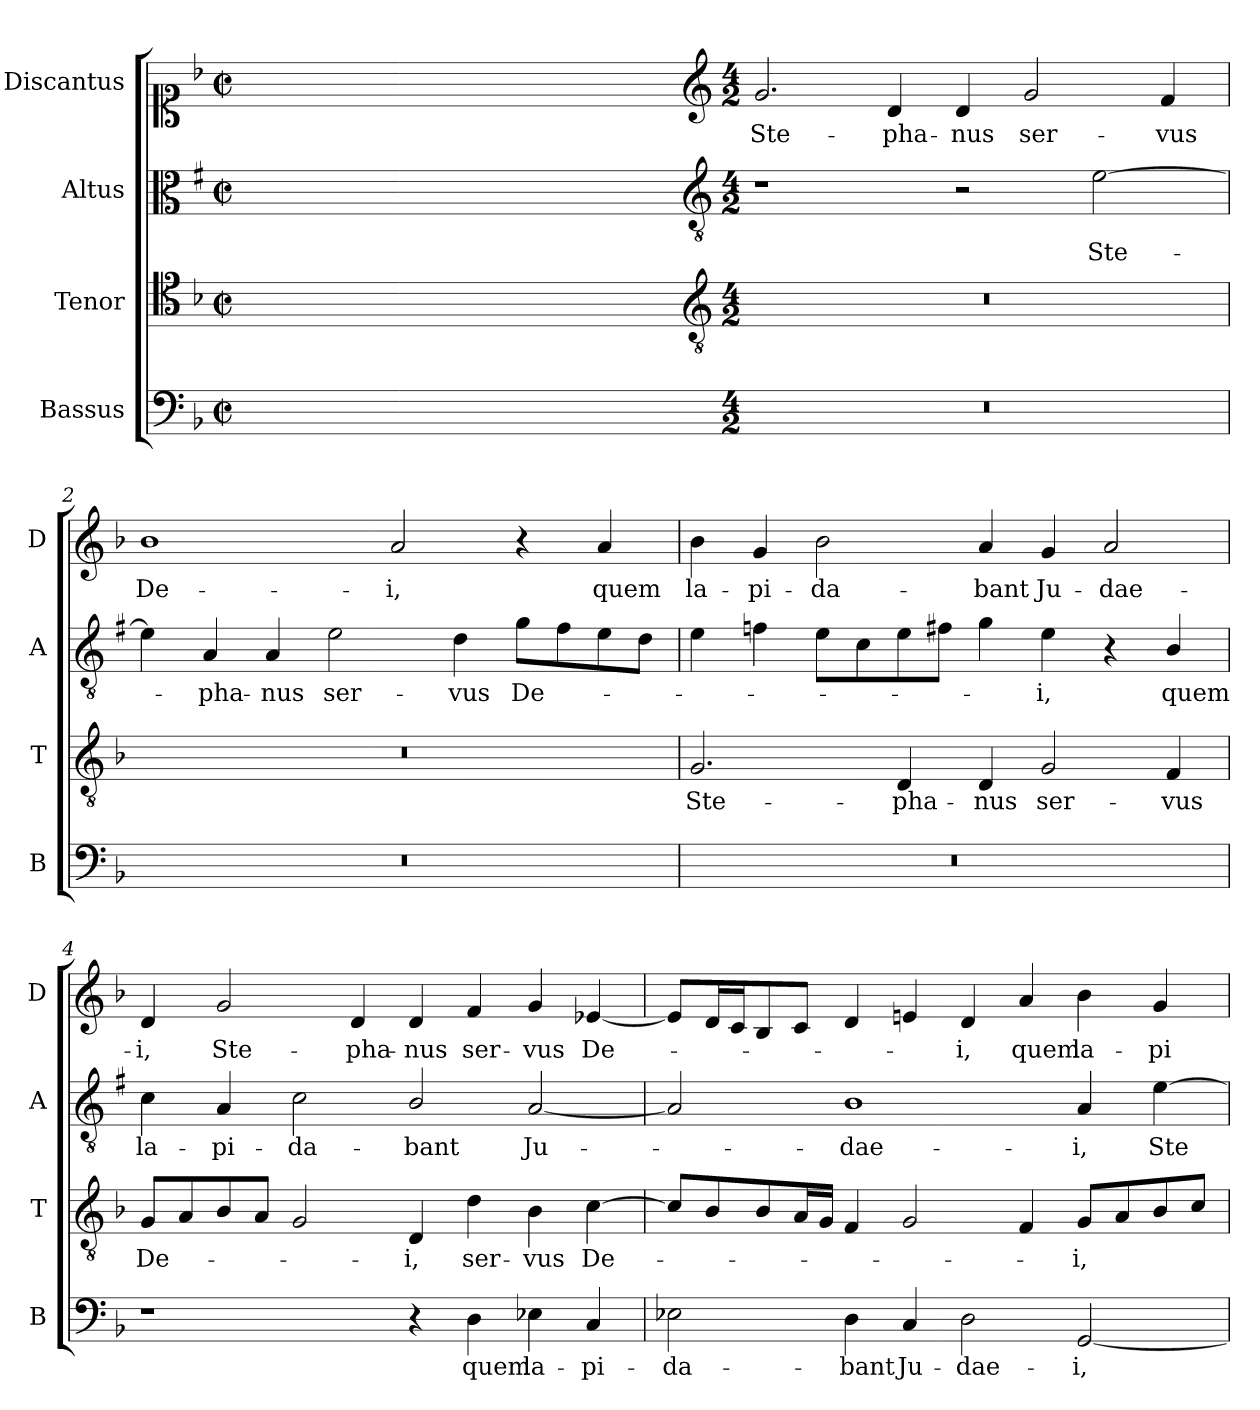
**kern	**text	**kern	**text	**kern	**text	**kern	**text
*part4	*part4	*part3	*part3	*part2	*part2	*part1	*part1
*staff4	*staff4	*staff3	*staff3	*staff2	*staff2	*staff1	*staff1
*I"Bassus	*	*I"Tenor	*	*I"Altus	*	*I"Discantus	*
*I'B	*	*I'T	*	*I'A	*	*I'D	*
*clefF4	*	*clefC4	*	*clefC3	*	*clefC1	*
*	*	*	*	*ITrd1c2	*	*	*
*k[b-]	*	*k[b-]	*	*k[b-]	*	*k[b-]	*
*F:	*	*F:	*	*F:	*	*F:	*
*M2/2	*	*M2/2	*	*M2/2	*	*M2/2	*
*met(c|)	*	*met(c|)	*	*met(c|)	*	*met(c|)	*
=	=	=	=	=	=	=	=
1ryy	.	1ryy	.	1ryy	.	1ryy	.
=1X-	=1X-	=1X-	=1X-	=1X-	=1X-	=1X-	=1X-
4ryy	.	4ryy	.	4ryy	.	4ryy	.
4ryy	.	4ryy	.	4ryy	.	4ryy	.
4ryy	.	4ryy	.	4ryy	.	4ryy	.
4ryy	.	4ryy	.	4ryy	.	4ryy	.
=1-	=1-	=1-	=1-	=1-	=1-	=1-	=1-
*	*	*clefGv2	*	*clefGv2	*	*clefG2	*
*M4/2	*	*M4/2	*	*M4/2	*	*M4/2	*
!	!	!	!	!	!	!	!LO:LY:b
0r	.	0r	.	1r	.	2.g/	Ste-
!	!	!	!	!	!	!	!LO:LY:b
.	.	.	.	.	.	4d/	-pha-
!	!	!	!	!	!	!	!LO:LY:b
.	.	.	.	2r	.	4d/	-nus
!	!	!	!	!	!	!	!LO:LY:b
.	.	.	.	.	.	2g/	ser-
!	!	!	!	!	!LO:LY:b	!	!
.	.	.	.	[2d\	Ste-	.	.
!	!	!	!	!	!	!	!LO:LY:b
.	.	.	.	.	.	4f/	-vus
=2	=2	=2	=2	=2	=2	=2	=2
!	!	!	!	!	!	!	!LO:LY:b
0r	.	0r	.	4d\]	.	1b-	De-
!	!	!	!	!	!LO:LY:b	!	!
.	.	.	.	4G/	-pha-	.	.
!	!	!	!	!	!LO:LY:b	!	!
.	.	.	.	4G/	-nus	.	.
!	!	!	!	!	!LO:LY:b	!	!
.	.	.	.	2d\	ser-	.	.
!	!	!	!	!	!	!	!LO:LY:b
.	.	.	.	.	.	2a/	-i,
!	!	!	!	!	!LO:LY:b	!	!
.	.	.	.	4c\	-vus	.	.
!	!	!	!	!	!LO:LY:b	!	!
.	.	.	.	8f\L	De-	4r	.
.	.	.	.	8e\	.	.	.
!	!	!	!	!	!	!	!LO:LY:b
.	.	.	.	8d\	.	4a/	quem
.	.	.	.	8c\J	.	.	.
=3	=3	=3	=3	=3	=3	=3	=3
!	!	!	!LO:LY:b	!	!	!	!LO:LY:b
0r	.	2.G/	Ste-	4d\	.	4b-\	la-
!	!	!	!	!	!	!	!LO:LY:b
.	.	.	.	4e-X\	.	4g/	-pi-
!	!	!	!	!	!	!	!LO:LY:b
.	.	.	.	8d\L	.	2b-\	-da-
.	.	.	.	8B-\	.	.	.
!	!	!	!LO:LY:b	!	!	!	!
.	.	4D/	-pha-	8d\	.	.	.
.	.	.	.	8en\J	.	.	.
!	!	!	!LO:LY:b	!	!	!	!LO:LY:b
.	.	4D/	-nus	4f\	.	4a/	-bant
!	!	!	!LO:LY:b	!	!LO:LY:b	!	!LO:LY:b
.	.	2G/	ser-	4d\	-i,	4g/	Ju-
!	!	!	!	!	!	!	!LO:LY:b
.	.	.	.	4r	.	2a/	-dae-
!	!	!	!LO:LY:b	!	!LO:LY:b	!	!
.	.	4F/	-vus	4A/	quem	.	.
!!LO:LB:g=z
=4	=4	=4	=4	=4	=4	=4	=4
!	!	!	!LO:LY:b	!	!LO:LY:b	!	!LO:LY:b
1r	.	8G/L	De-	4B-\	la-	4d/	-i,
.	.	8A/	.	.	.	.	.
!	!	!	!	!	!LO:LY:b	!	!LO:LY:b
.	.	8B-/	.	4G/	-pi-	2g/	Ste-
.	.	8A/J	.	.	.	.	.
!	!	!	!	!	!LO:LY:b	!	!
.	.	2G/	.	2B-\	-da-	.	.
!	!	!	!	!	!	!	!LO:LY:b
.	.	.	.	.	.	4d/	-pha-
!	!	!	!LO:LY:b	!	!LO:LY:b	!	!LO:LY:b
4r	.	4D/	-i,	2A/	-bant	4d/	-nus
!	!LO:LY:b	!	!LO:LY:b	!	!	!	!LO:LY:b
4D\	quem	4d\	ser-	.	.	4f/	ser-
!	!LO:LY:b	!	!LO:LY:b	!	!LO:LY:b	!	!LO:LY:b
4E-X\	la-	4B-\	-vus	[2G/	Ju-	4g/	-vus
!	!LO:LY:b	!	!LO:LY:b	!	!	!	!LO:LY:b
4C/	-pi-	[4c\	De-	.	.	[4e-X/	De-
=5	=5	=5	=5	=5	=5	=5	=5
!	!LO:LY:b	!	!	!	!	!	!
2E-X\	-da-	8c/L]	.	2G/]	.	8e-/L]	.
.	.	8B-/	.	.	.	16d/L	.
.	.	.	.	.	.	16c/J	.
.	.	8B-/	.	.	.	8B-/	.
.	.	16A/L	.	.	.	8c/J	.
.	.	16G/JJ	.	.	.	.	.
!	!LO:LY:b	!	!	!	!LO:LY:b	!	!
4D\	-bant	4F/	.	1A	-dae-	4d/	.
!	!LO:LY:b	!	!	!	!	!	!
4C/	Ju-	2G/	.	.	.	4en/	.
!	!LO:LY:b	!	!	!	!	!	!LO:LY:b
2D\	-dae-	.	.	.	.	4d/	-i,
!	!	!	!	!	!	!	!LO:LY:b
.	.	4F/	.	.	.	4a/	quem
!	!LO:LY:b	!	!LO:LY:b	!	!LO:LY:b	!	!LO:LY:b
[2GG/	-i,	8G/L	-i,	4G/	-i,	4b-\	la-
.	.	8A/	.	.	.	.	.
!	!	!	!	!	!LO:LY:b	!	!LO:LY:b
.	.	8B-/	.	[4d\	Ste-	4g/	-pi-
.	.	8c/J	.	.	.	.	.
=	=	=	=	=	=	=	=
*-	*-	*-	*-	*-	*-	*-	*-
